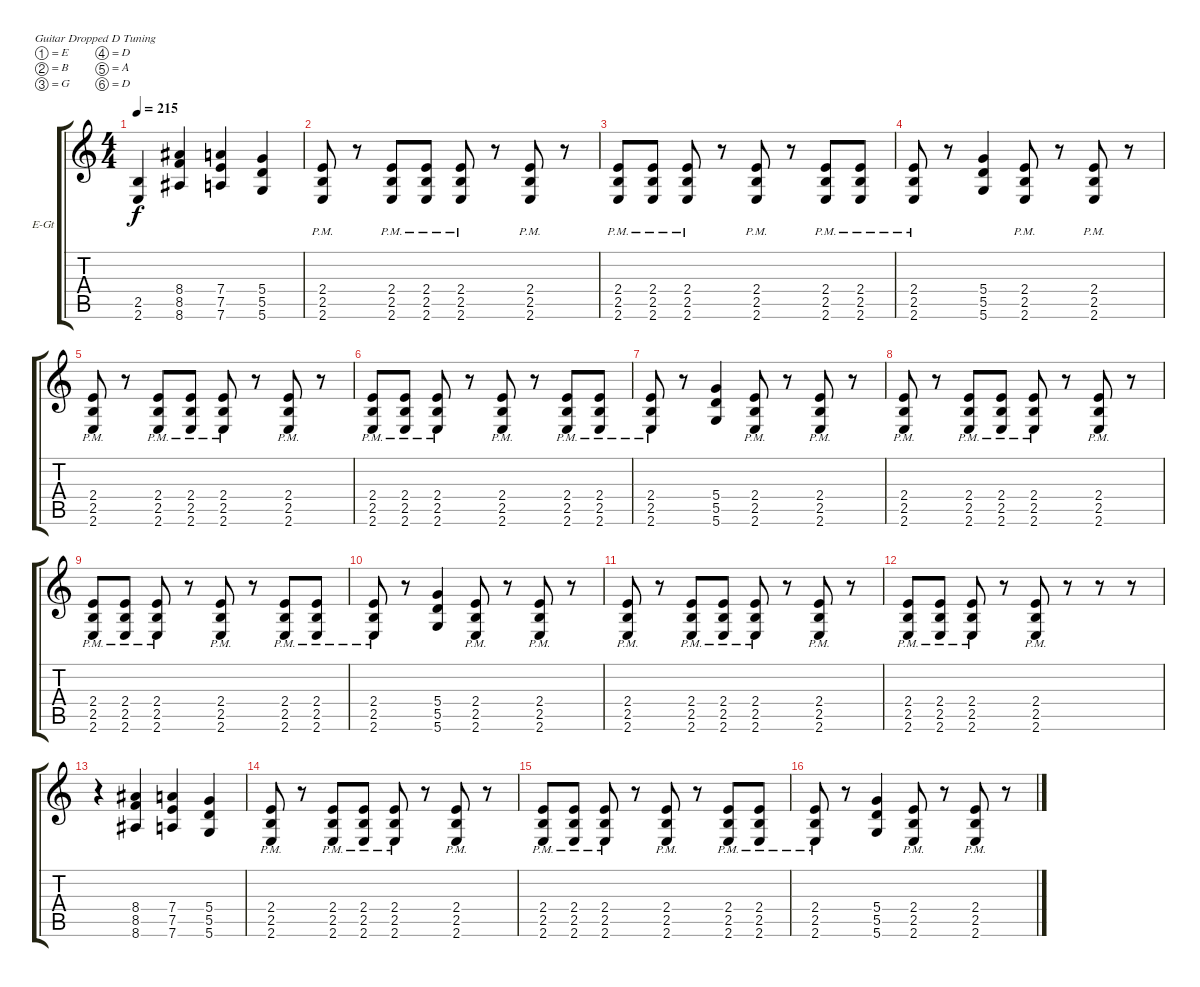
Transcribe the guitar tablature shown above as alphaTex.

\bracketExtendMode groupsimilarinstruments
\firstSystemTrackNameOrientation horizontal
\otherSystemsTrackNameOrientation horizontal
\track ("Overdriven-guitar (Richard)" "E-Gt") {instrument overdrivenguitar}
\staff {score tabs}
\tuning (E4 B3 G3 D3 A2 D2)
\ts (4 4)
\tempo 215
\clef g2
\ks c
(2.5{t} 2.6{t}).4{dy f} (8.4 8.5 8.6).4 (7.4 7.5 7.6).4 (5.4 5.6 5.5).4 |
(2.5{pm} 2.6{pm} 2.4{pm}).8 r.8 (2.4{pm} 2.5{pm} 2.6{pm}).8 (2.4{pm} 2.5{pm} 2.6{pm}).8 (2.4{pm} 2.5{pm} 2.6{pm}).8 r.8 (2.4{pm} 2.5{pm} 2.6{pm}).8 r.8 |
(2.4{pm} 2.5{pm} 2.6{pm}).8 (2.4{pm} 2.5{pm} 2.6{pm}).8 (2.4{pm} 2.5{pm} 2.6{pm}).8 r.8 (2.4{pm} 2.5{pm} 2.6{pm}).8 r.8 (2.4{pm} 2.5{pm} 2.6{pm}).8 (2.4{pm} 2.5{pm} 2.6{pm}).8 |
(2.4{pm} 2.5{pm} 2.6{pm}).8 r.8 (5.4 5.6 5.5).4 (2.5{pm} 2.6{pm} 2.4{pm}).8 r.8 (2.4{pm} 2.5{pm} 2.6{pm}).8 r.8 |
(2.4{pm} 2.5{pm} 2.6{pm}).8 r.8 (2.4{pm} 2.5{pm} 2.6{pm}).8 (2.4{pm} 2.5{pm} 2.6{pm}).8 (2.4{pm} 2.5{pm} 2.6{pm}).8 r.8 (2.4{pm} 2.5{pm} 2.6{pm}).8 r.8 |
(2.4{pm} 2.5{pm} 2.6{pm}).8 (2.4{pm} 2.5{pm} 2.6{pm}).8 (2.4{pm} 2.5{pm} 2.6{pm}).8 r.8 (2.4{pm} 2.5{pm} 2.6{pm}).8 r.8 (2.4{pm} 2.5{pm} 2.6{pm}).8 (2.4{pm} 2.5{pm} 2.6{pm}).8 |
(2.4{pm} 2.5{pm} 2.6{pm}).8 r.8 (5.4 5.6 5.5).4 (2.5{pm} 2.6{pm} 2.4{pm}).8 r.8 (2.4{pm} 2.5{pm} 2.6{pm}).8 r.8 |
(2.4{pm} 2.5{pm} 2.6{pm}).8 r.8 (2.4{pm} 2.5{pm} 2.6{pm}).8 (2.4{pm} 2.5{pm} 2.6{pm}).8 (2.4{pm} 2.5{pm} 2.6{pm}).8 r.8 (2.4{pm} 2.5{pm} 2.6{pm}).8 r.8 |
(2.4{pm} 2.5{pm} 2.6{pm}).8 (2.4{pm} 2.5{pm} 2.6{pm}).8 (2.4{pm} 2.5{pm} 2.6{pm}).8 r.8 (2.4{pm} 2.5{pm} 2.6{pm}).8 r.8 (2.4{pm} 2.5{pm} 2.6{pm}).8 (2.4{pm} 2.5{pm} 2.6{pm}).8 |
(2.4{pm} 2.5{pm} 2.6{pm}).8 r.8 (5.4 5.6 5.5).4 (2.5{pm} 2.6{pm} 2.4{pm}).8 r.8 (2.4{pm} 2.5{pm} 2.6{pm}).8 r.8 |
(2.4{pm} 2.5{pm} 2.6{pm}).8 r.8 (2.4{pm} 2.5{pm} 2.6{pm}).8 (2.4{pm} 2.5{pm} 2.6{pm}).8 (2.4{pm} 2.5{pm} 2.6{pm}).8 r.8 (2.4{pm} 2.5{pm} 2.6{pm}).8 r.8 |
(2.4{pm} 2.5{pm} 2.6{pm}).8 (2.4{pm} 2.5{pm} 2.6{pm}).8 (2.4{pm} 2.5{pm} 2.6{pm}).8 r.8 (2.4{pm} 2.5{pm} 2.6{pm}).8 r.8 r.8 r.8 |
r.4 (8.4 8.5 8.6).4 (7.4 7.5 7.6).4 (5.4 5.6 5.5).4 |
(2.5{pm} 2.6{pm} 2.4{pm}).8 r.8 (2.4{pm} 2.5{pm} 2.6{pm}).8 (2.4{pm} 2.5{pm} 2.6{pm}).8 (2.4{pm} 2.5{pm} 2.6{pm}).8 r.8 (2.4{pm} 2.5{pm} 2.6{pm}).8 r.8 |
(2.4{pm} 2.5{pm} 2.6{pm}).8 (2.4{pm} 2.5{pm} 2.6{pm}).8 (2.4{pm} 2.5{pm} 2.6{pm}).8 r.8 (2.4{pm} 2.5{pm} 2.6{pm}).8 r.8 (2.4{pm} 2.5{pm} 2.6{pm}).8 (2.4{pm} 2.5{pm} 2.6{pm}).8 |
(2.4{pm} 2.5{pm} 2.6{pm}).8 r.8 (5.4 5.6 5.5).4 (2.5{pm} 2.6{pm} 2.4{pm}).8 r.8 (2.4{pm} 2.5{pm} 2.6{pm}).8 r.8
